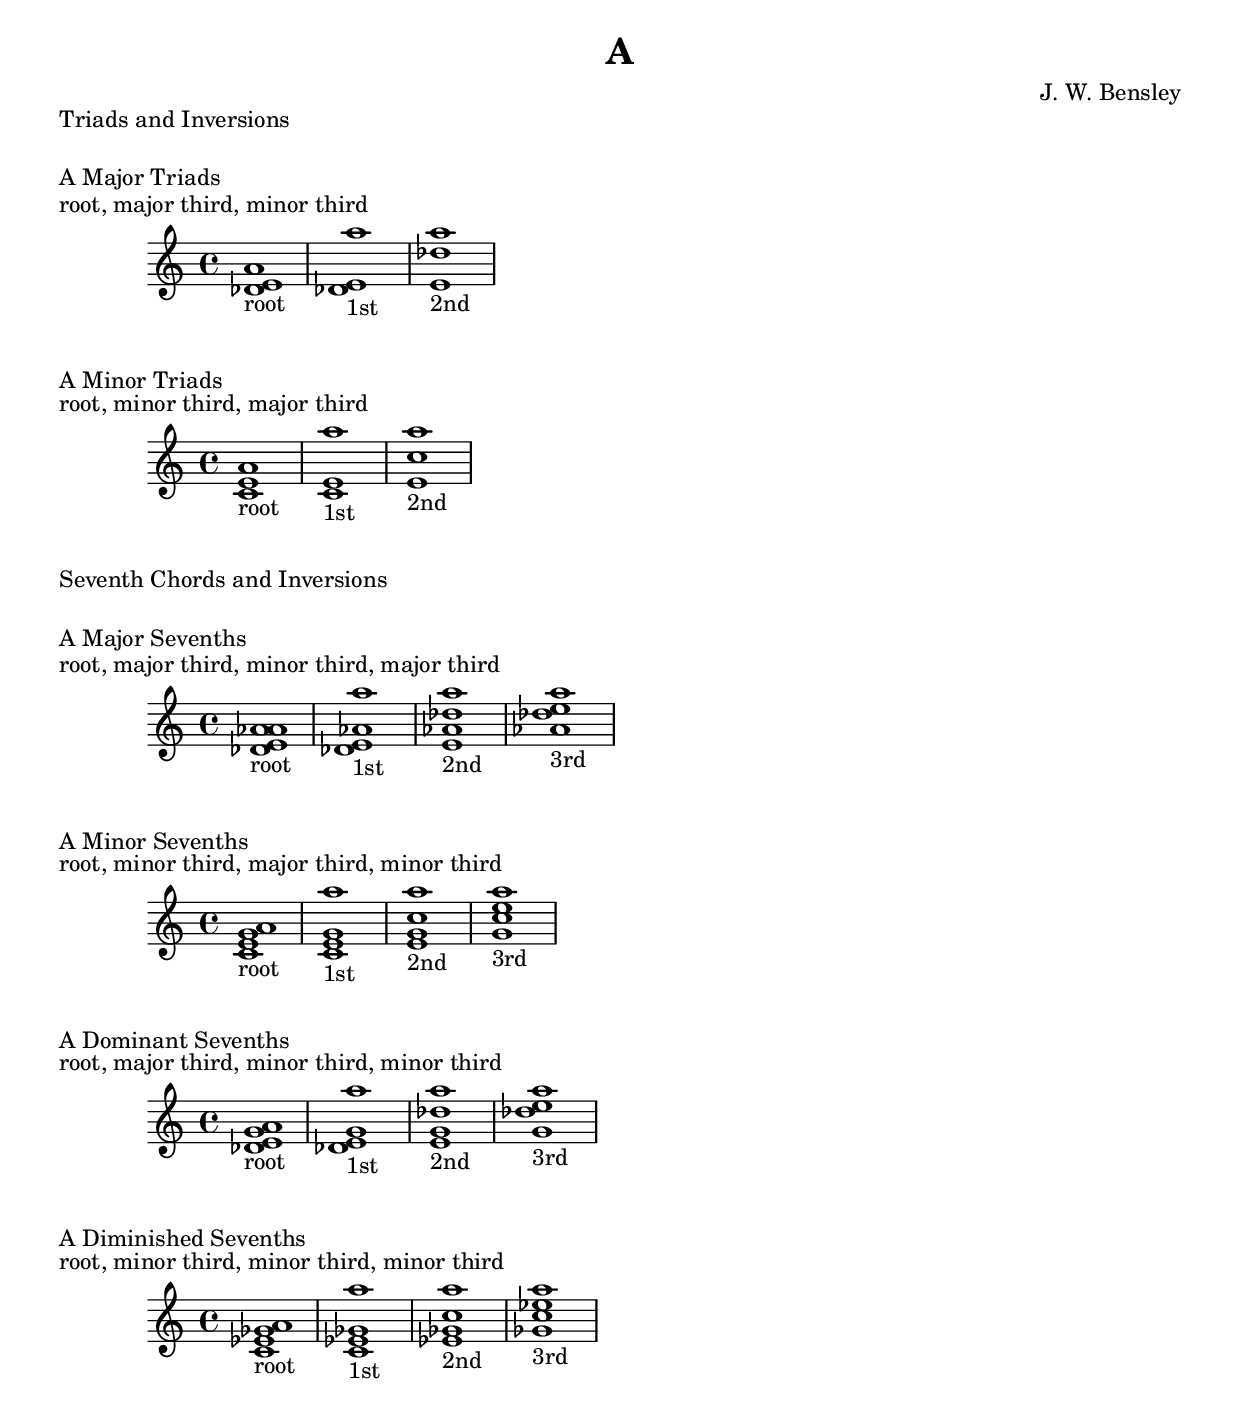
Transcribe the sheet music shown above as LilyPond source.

\version "2.18.2"
\language "english"

\header {
  title = "A"
  composer = "J. W. Bensley"
}\markup { "Triads and Inversions" }
\markup { \vspace #1 }

\markup { "A Major Triads" }
\markup { "root, major third, minor third" }
\score {
  \new PianoStaff {
    \clef "treble"
    <a' dflat' e'>1-"root"
    <dflat' e' a''>1-"1st"
    <e' a'' dflat''>1-"2nd"
  }
}

\markup { "A Minor Triads" }
\markup { "root, minor third, major third" }
\score {
  \new PianoStaff {
    \clef "treble"
    <a' c' e'>1-"root"
    <c' e' a''>1-"1st"
    <e' a'' c''>1-"2nd"
  }
}\markup { "Seventh Chords and Inversions" }
\markup { \vspace #1 }

\markup { "A Major Sevenths" }
\markup { "root, major third, minor third, major third" }
\score {
  \new PianoStaff {
    \clef "treble"
    <a' dflat' e' aflat'>1-"root"
    <dflat' e' aflat' a'' >1-"1st"
    <e' aflat' a'' dflat''>1-"2nd"
    <aflat' a'' dflat'' e''>1-"3rd"
  }
}

\markup { "A Minor Sevenths" }
\markup { "root, minor third, major third, minor third" }
\score {
  \new PianoStaff {
    \clef "treble"
    <a' c' e' g'>1-"root"
    <c' e' g' a'' >1-"1st"
    <e' g' a'' c''>1-"2nd"
    <g' a'' c'' e''>1-"3rd"
  }
}

\markup { "A Dominant Sevenths" }
\markup { "root, major third, minor third, minor third" }
\score {
  \new PianoStaff {
    \clef "treble"
    <a' dflat' e' g'>1-"root"
    <dflat' e' g' a'' >1-"1st"
    <e' g' a'' dflat''>1-"2nd"
    <g' a'' dflat'' e''>1-"3rd"
  }
}

\markup { "A Diminished Sevenths" }
\markup { "root, minor third, minor third, minor third" }
\score {
  \new PianoStaff {
    \clef "treble"
    <a' c' eflat' gflat'>1-"root"
    <c' eflat' gflat' a'' >1-"1st"
    <eflat' gflat' a'' c''>1-"2nd"
    <gflat' a'' c'' eflat''>1-"3rd"
  }
}